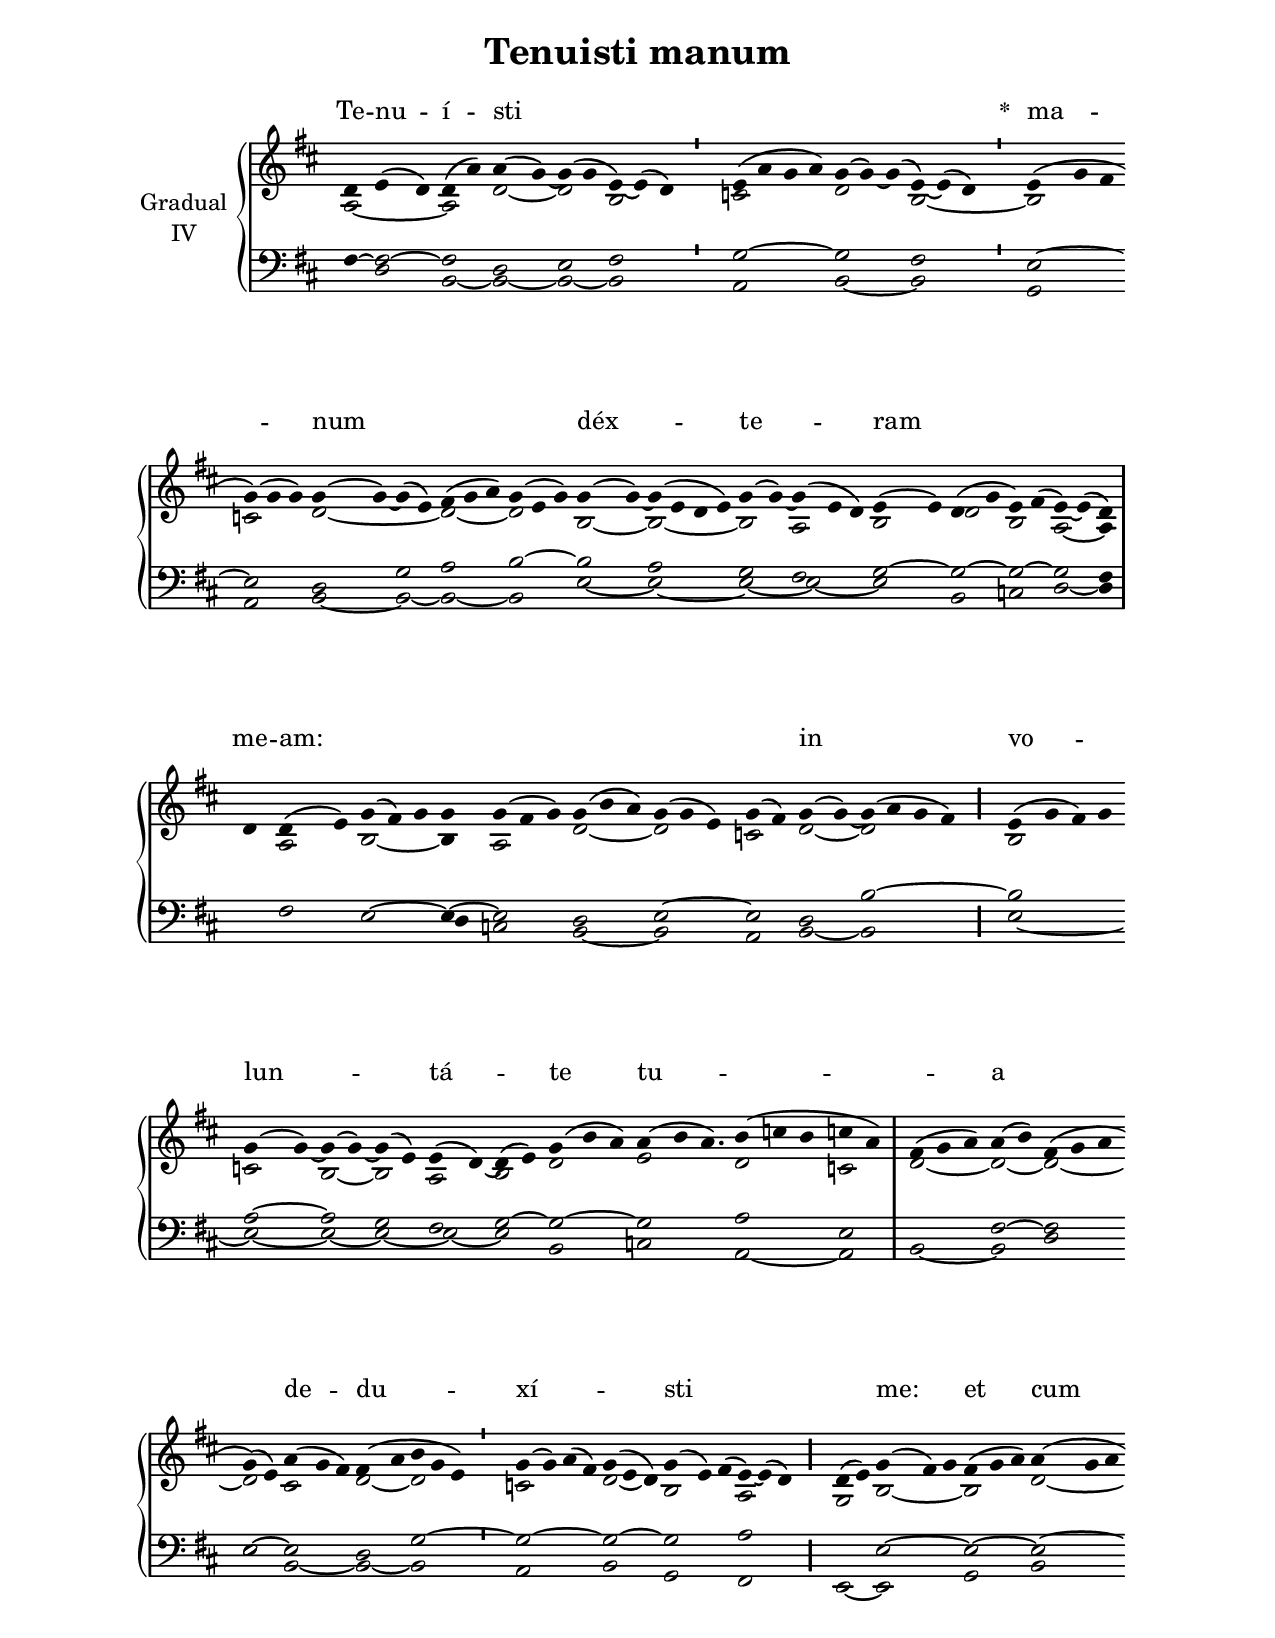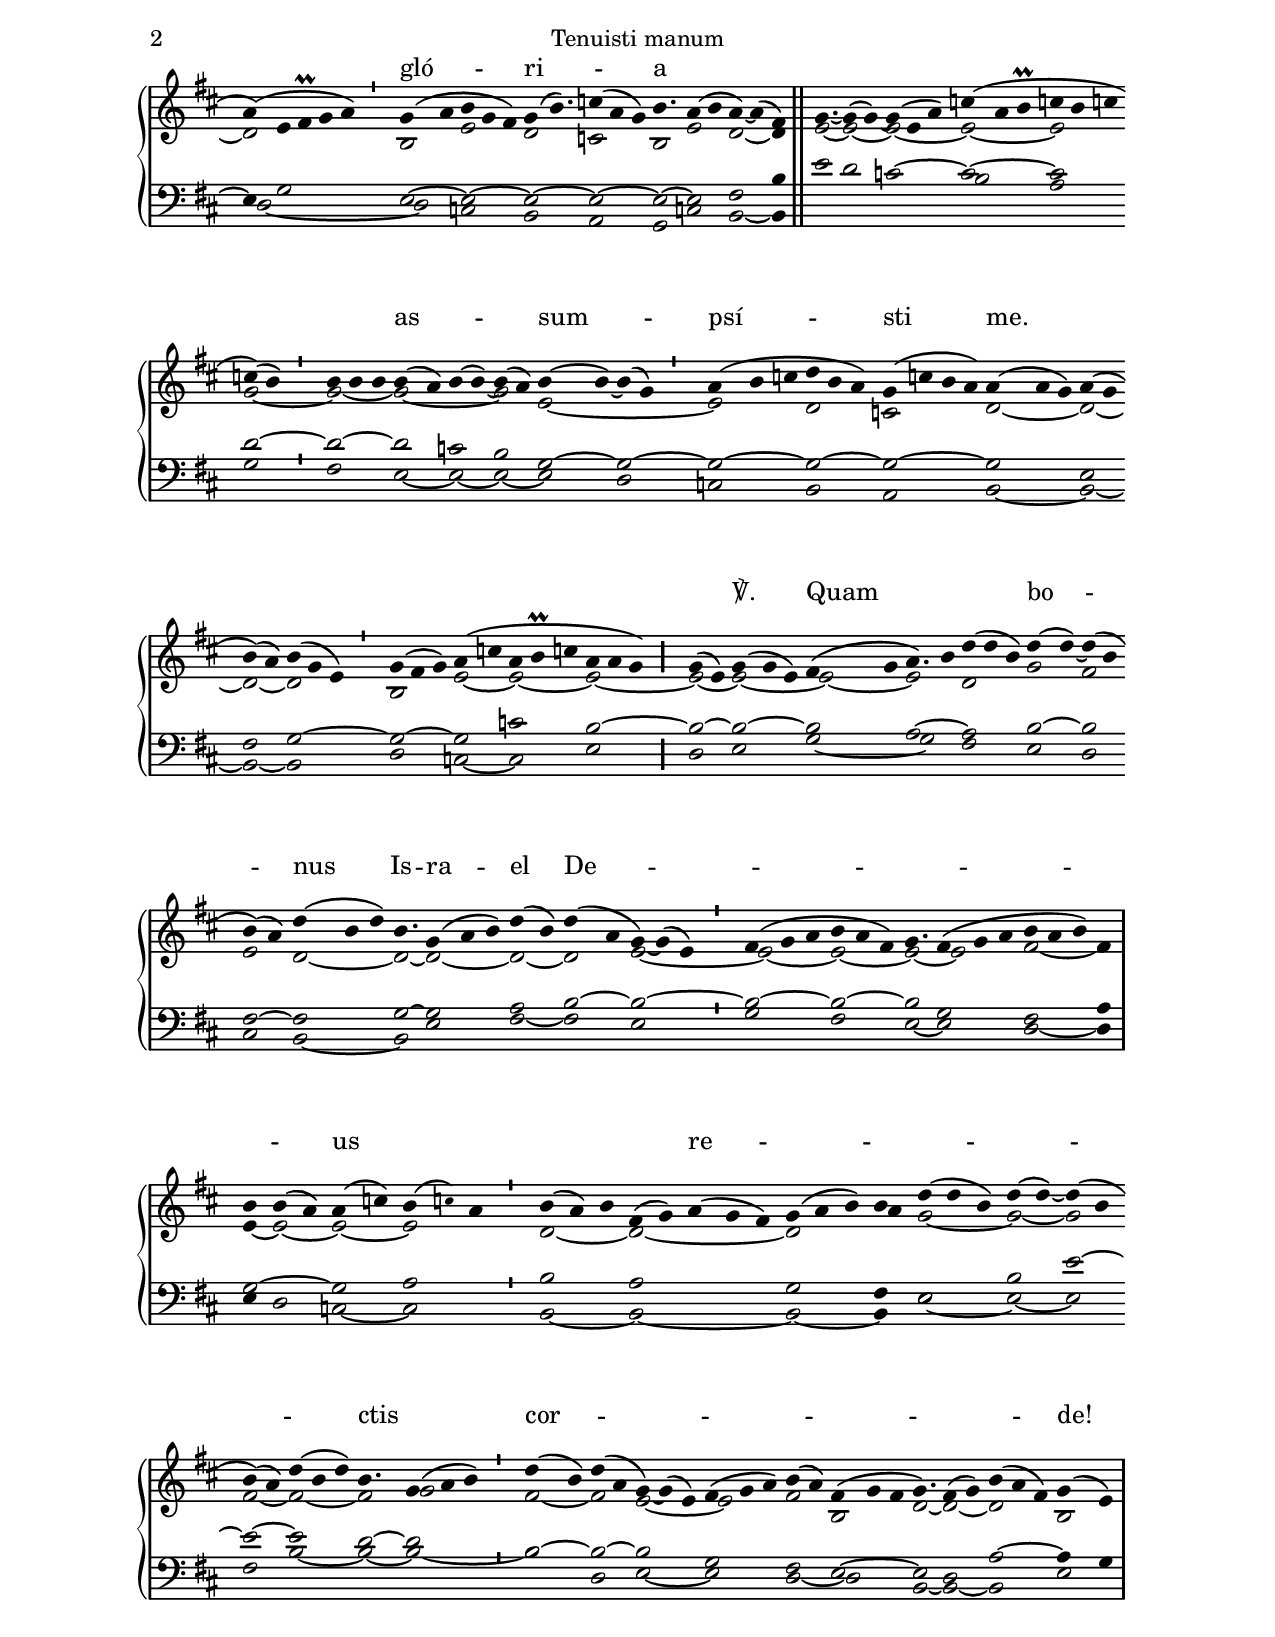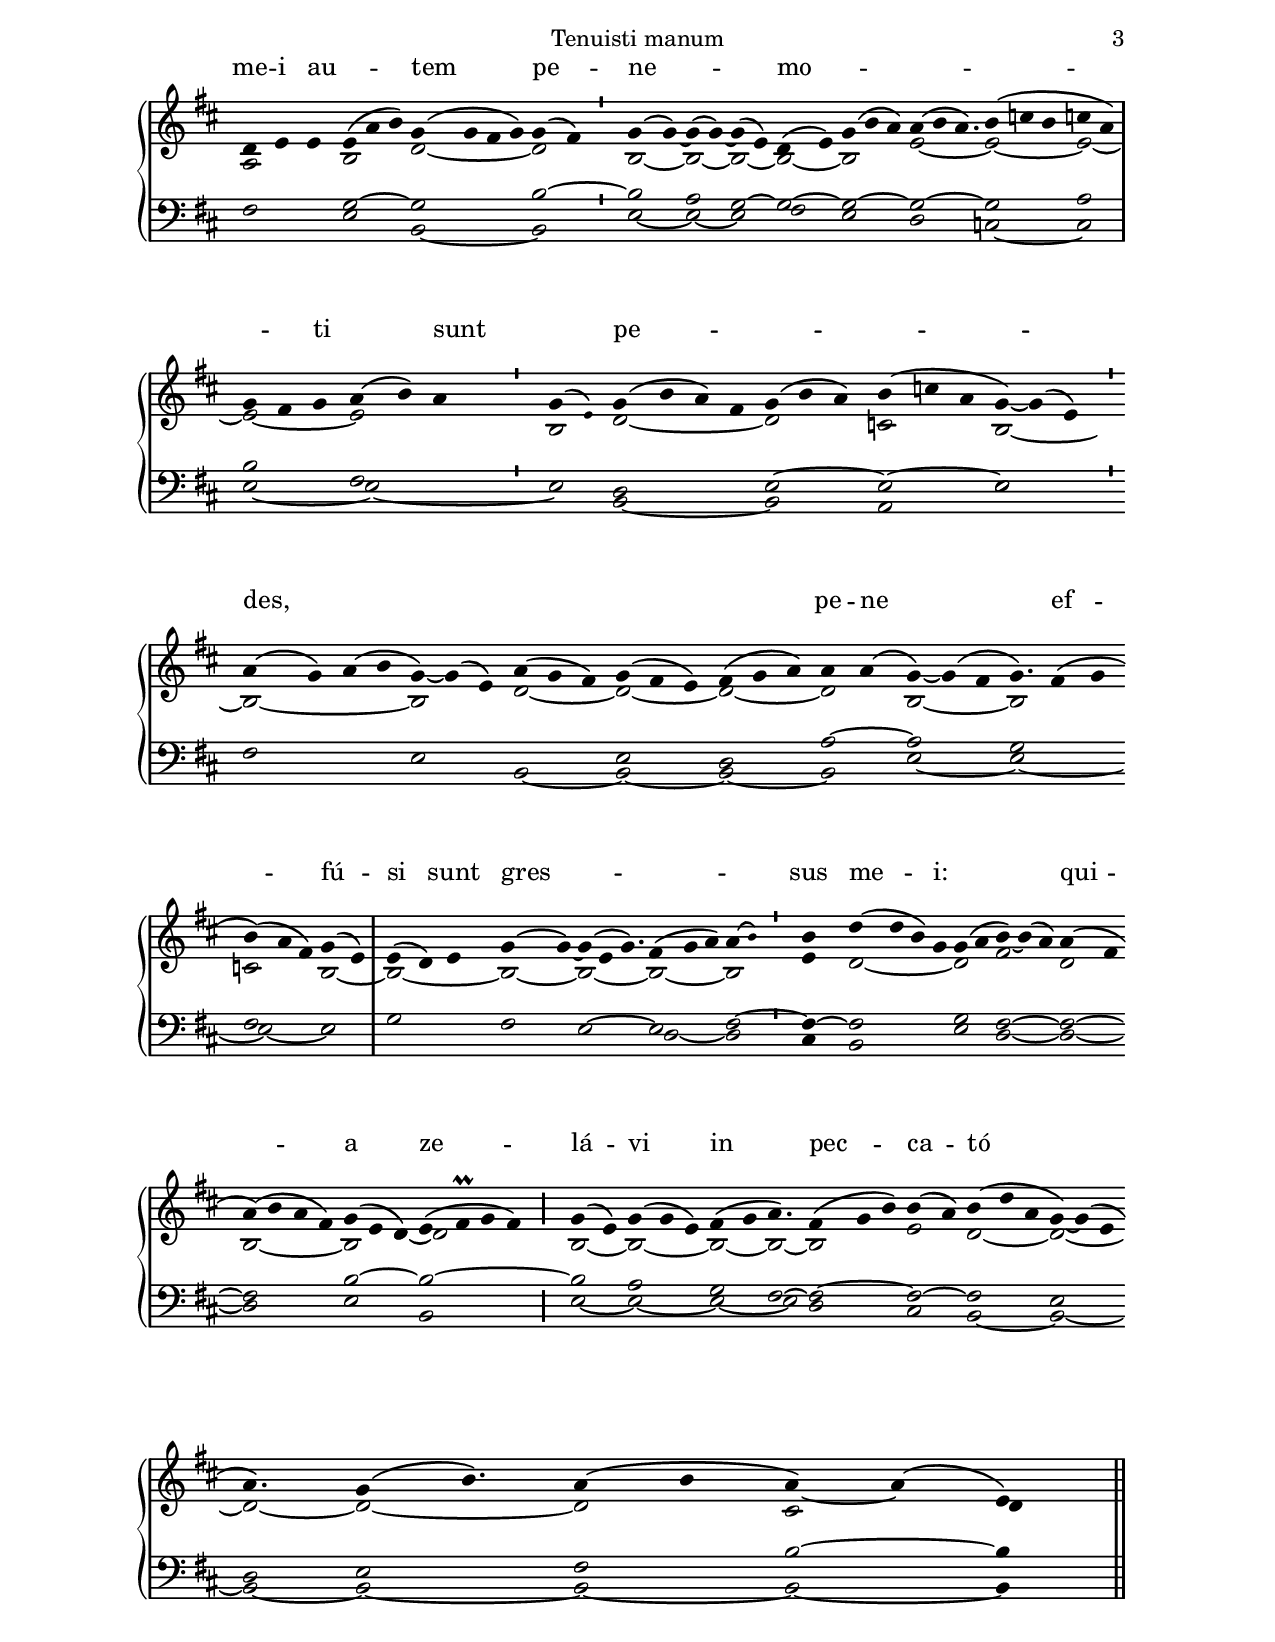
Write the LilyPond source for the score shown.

\version "2.18"
\include "gregorian.ly"
\include "noh2.ily"


%Page reference: page i.314
%(volume.page)

global = {
 \key e \dorian
 \cadenzaOn 
}

\header {
  title = \markup \center-column {"Tenuisti manum" \vspace #1 }
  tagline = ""
  composer = ""
}

\paper {
 #(include-special-characters)
  oddHeaderMarkup = \markup \fill-line {
    \line {}
    \center-column {
      \on-the-fly #first-page     " "
      \on-the-fly #not-first-page "Tenuisti manum"
    }
    \line { \on-the-fly #print-page-number-check-first \fromproperty #'page:page-number-string }
  }
  evenHeaderMarkup = \markup \fill-line {
    \line { \on-the-fly #print-page-number-check-first \fromproperty #'page:page-number-string }
    \center-column { "Tenuisti manum" }
    \line {}
  }
}

chantText = \lyricmode {
Te -- nu -- í -- sti _ _ 
\set stanza = " * " ma -- num _ _ déx -- te -- ram _ _ me -- am: _ _ _ _ _ _ _ 
in vo -- _ lun -- tá -- te tu -- _ _ a _ 
de -- du -- xí -- _ _ sti _ _ me: _ 
et cum gló -- ri -- _ a _ _ _ _ _ _ 
as -- _ sum -- psí -- sti me. _ _ _ _ _ ℣. 
Quam _ _ bo -- nus Is -- ra -- el De -- _ _ _ _ _ _ us _ _ _ _ _ 
re -- _ _ _ _ _ ctis _ cor -- _ _ _ _ _ _ de! 
me -- i au -- _ tem pe -- ne -- mo -- _ _ _ _ _ ti _ sunt _ pe -- _ _ _ des, _ _ _ _ 
pe -- ne ef -- fú -- si sunt gres -- _ _ sus me -- i: _ 
qui -- a ze -- lá -- vi in pec -- ca -- tó -- _ _ _ _ _ _ _ _ ri -- bus, _ _ _ _ 
pa -- _ _ _ cem pec -- _ ca -- tó -- _ rum _ _ _ 
\set stanza = " * " 
vi -- _ _ _ dens. _ _ _ _ _ }

chantMusic = {
\tieDown   d'4 e'4 ( d'4) d'4 ( a'4) a'4 ( g'4) ~ g'4 ( g'4 e'4) ~ e'4 ( d'4) \divisioMinima
 e'4 ( a'4 g'4 a'4) g'4 ( g'4) ~ g'4 ( e'4) ~ e'4 ( d'4) \divisioMinima
 e'4 ( g'4 fis'4 \forceBreak
) g'4 ( g'4 g'4) g'4 ( g'4) ~ g'4 ( e'4) fis'4 ( g'4 a'4) g'4 ( e'4 g'4) g'4 ( g'4) ~ g'4 ( e'4 d'4 e'4) g'4 ( g'4) ~ g'4 ( e'4 d'4) e'4 ( e'4) d'4 ( g'4 e'4) fis'4 ( e'4) ~ e'4 ( d'4) \divisioMaxima \forceBreak

 d'4 d'4 ( e'4) g'4 ( fis'4) g'4 g'4 g'4 ( fis'4 g'4) g'4 ( b'4 a'4) g'4 ( g'4 e'4) g'4 ( fis'4) g'4 ( g'4) ~ g'4 ( a'4 g'4 fis'4) \divisioMaior
 e'4 ( g'4 fis'4) g'4 \forceBreak
 g'4 ( g'4) ~ g'4 ( g'4) ~ g'4 ( e'4) e'4 ( d'4) ~ d'4 ( e'4) g'4 ( b'4 a'4)  a'4 ( b'4 a'4.) b'4 ( c''4 b'4 c''4 a'4) \divisioMaxima
 fis'4 ( g'4 a'4) a'4 ( b'4) fis'4 ( g'4 a'4 \forceBreak
) g'4 ( e'4) a'4 ( g'4 fis'4) fis'4 ( a'4 b'4 g'4 e'4) \divisioMinima
 g'4 ( g'4) a'4 ( fis'4) g'4 ( e'4 d'4) g'4 ( e'4) fis'4 ( e'4) ~ e'4 ( d'4) \divisioMaior
 d'4 ( e'4) g'4 ( fis'4) g'4 fis'4 ( g'4 a'4) a'4 ( g'4 a'4 \forceBreak
) a'4 ( e'4 fis'\prall g'4 a'4) \divisioMinima
  g'4 ( a'4 b'4 g'4 fis'4) g'4 ( b'4.) c''4 ( a'4 g'4) b'4. a'4 ( b'4 a'4) ~ a'4 ( fis'4) \finalis
 g'4. ~ g'4 ( g'4) ~ g'4 ( e'4 a'4)  c''4 ( a'4 b'\prall c''4 b'4 c''4 \forceBreak
) c''4 ( b'4) \divisioMinima
 b'4 b'4 b'4 b'4 ( a'4) b'4 ( b'4) ~ b'4 ( a'4) b'4 ( b'4) ~ b'4 ( g'4) \divisioMinima
  a'4 ( b'4 c''4 d''4 b'4 a'4) g'4 ( c''4 b'4 a'4) a'4 ( a'4 g'4) a'4 ( g'4 \forceBreak
) b'4 ( a'4) b'4 ( g'4 e'4) \divisioMinima
  g'4 ( fis'4 g'4) a'4 ( c''4 a'4 b'\prall c''4 a'4 a'4 g'4) \divisioMaior
 g'4 ( e'4) g'4 ( g'4 e'4) fis'4 ( g'4 a'4.) b'4 d''4 ( d''4 b'4) d''4 ( d''4) ~ d''4 ( b'4 \forceBreak
) b'4 ( a'4) d''4 ( b'4 d''4) b'4. g'4 ( a'4 b'4) d''4 ( b'4) d''4 ( a'4 g'4) ~ g'4 ( e'4) \divisioMinima
 fis'4 ( g'4 a'4 b'4 a'4 fis'4) g'4. fis'4 ( g'4 a'4 b'4 a'4 b'4) fis'4 \divisioMaxima \forceBreak

 b'4 b'4 ( a'4)  a'4 ( c''4) b'4 ( \once \tweak #'font-size #-4 c'' ) a'4 \divisioMinima
 b'4 ( a'4) b'4 fis'4 ( g'4) a'4 ( g'4 fis'4) g'4 ( a'4 b'4) b'4 d''4 ( d''4 b'4) d''4 ( d''4) ~ d''4 ( b'4 \forceBreak
) b'4 ( a'4) d''4 ( b'4 d''4) b'4. g'4 ( a'4 b'4) \divisioMinima
 d''4 ( b'4) d''4 ( a'4 g'4) ~ g'4 ( e'4) fis'4 ( g'4 a'4) b'4 ( a'4) fis'4 ( g'4 fis'4 g'4.) fis'4 ( g'4) b'4 ( a'4 fis'4) g'4 ( e'4) \divisioMaxima \forceBreak

 d'4 e'4 e'4 e'4 ( a'4 b'4) g'4 ( g'4 fis'4 g'4) g'4 ( fis'4) \divisioMinima
 g'4 ( g'4) ~ g'4 ( g'4) ~ g'4 ( e'4) d'4 ( e'4) g'4 ( b'4 a'4)  a'4 ( b'4 a'4.) b'4 ( c''4 b'4 c''4 a'4) \divisioMaxima \forceBreak

 g'4 fis'4 g'4 a'4 ( b'4) a'4 \divisioMinima
 g'4 ( \once \tweak #'font-size #-4 e' ) g'4 ( b'4 a'4) fis'4  g'4 ( b'4 a'4) b'4 ( c''4 a'4 g'4) ~ g'4 ( e'4) \divisioMinima \forceBreak

 a'4 ( g'4) a'4 ( b'4 g'4) ~ g'4 ( e'4) a'4 ( g'4 fis'4) g'4 ( fis'4 e'4) fis'4 ( g'4 a'4) a'4 a'4 ( g'4) ~ g'4 ( fis'4 g'4.) fis'4 ( g'4 \forceBreak
) b'4 ( a'4 fis'4) g'4 ( e'4) \divisioMaxima
 e'4 ( d'4) e'4 g'4 ( g'4) ~ g'4 ( e'4 g'4.) fis'4 ( g'4 a'4) a'4 ( \once \tweak #'font-size #-4 b' ) \divisioMinima
 b'4 d''4 ( d''4 b'4) g'4 g'4 ( a'4 b'4) ~ b'4 ( a'4) a'4 ( fis'4 \forceBreak
) a'4 ( b'4 a'4 fis'4) g'4 ( e'4 d'4) e'4 ( fis'\prall g'4 fis'4) \divisioMaior
 g'4 ( e'4) g'4 ( g'4 e'4) fis'4 ( g'4 a'4.) fis'4 ( g'4 b'4) b'4 ( a'4) b'4 ( d''4 a'4 g'4) ~ g'4 ( e'4 \forceBreak
) a'4. g'4 ( b'4.) a'4 ( b'4 a'4) ~ a'4 ( e'4) \finalis

}

altoMusic = {
a2*3/2 ~ a2 d'2 ~ d'2 b2*3/2 \divisioMinima
c'2*4/2 d'2*3/2 b2*3/2 ~ \divisioMinima
b2*3/2 c'2*3/2 d'2*4/2 ~ d'2*3/2 ~ d'2*3/2 b2 ~ b2*4/2 ~ b2 a2*3/2 b2 d'2 b2 a2 ~ a4 \divisioMaxima
r4 a2 b2*3/2 ~ b4 a2*3/2 d'2*3/2 ~ d'2*3/2 c'2 d'2 ~ d'2*4/2 \divisioMaior
b2*4/2 c'2 b2 ~ b2 a2 b2 d'2*3/2 e'2*7/4 d'2*3/2 c'2 \divisioMaxima
d'2*3/2 ~ d'2 ~ d'2*3/2 ~ d'2 cis'2*3/2 d'2 ~ d'2*3/2 \divisioMinima
c'2*4/2 d'2 ~ d'4 b2*3/2 a2*3/2 \divisioMaior
g2 b2*3/2 ~ b2*3/2 d'2*3/2 ~ d'2*5/2 b2 e'2*3/2 d'2*5/4 c'2*3/2 b2*3/4 e'2 d'2 ~ d'4 \finalis
e'2*3/4 ~ e'2 ~ e'2*3/2 ~ e'2*3/2 ~ e'2*3/2 g'2 ~ \divisioMinima
g'2*3/2 ~ g'2*4/2 ~ g'2 e'2*4/2 ~ e'2*3/2 d'2*3/2 c'2*4/2 d'2*3/2 ~ d'2 ~ d'2 ~ d'2*3/2 b2*3/2 e'2 ~ e'2*3/2 ~ e'2*3/2 ~ \divisioMaior
e'2 ~ e'2*3/2 ~ e'2 ~ e'2*5/4 d'2*3/2 g'2 fis'2 e'2 d'2*3/2 ~ d'2*3/4 ~ d'2*3/2 ~ d'2 ~ d'2 e'2*3/2 ~ \divisioMinima
e'2*3/2 ~ e'2*3/2 ~ e'2*3/4 ~ e'2*3/2 fis'2*3/2 ~ fis'4 \divisioMaxima
e'4 ~ e'2 ~ e'2 ~ e'2*3/2 \divisioMinima
d'2*3/2 ~ d'2*5/2 ~ d'2*3/2 a'4 g'2*3/2 ~ g'2 ~ g'2 fis'2 ~ fis'2*3/2 ~ fis'2*3/4 g'2*3/2 \divisioMinima
fis'2 ~ fis'2 e'2*3/2 ~ e'2*3/2 fis'2 b2*3/2 d'2*3/4 ~ d'2 ~ d'2*3/2 b2 \divisioMaxima
a2*3/2 b2*3/2 d'2*4/2 ~ d'2 \divisioMinima
b2 ~ b2 ~ b2 ~ b2 ~ b2*3/2 e'2*7/4 ~ e'2*3/2 ~ e'2 ~ \divisioMaxima
e'2*3/2 ~ e'2*3/2 \divisioMinima
b2 d'2*4/2 ~ d'2*3/2 c'2*3/2 b2*3/2 ~ \divisioMinima
b2*4/2 ~ b2*3/2 d'2*3/2 ~ d'2*3/2 ~ d'2*3/2 ~ d'2 b2*3/2 ~ b2*7/4 c'2*3/2 b2 ~ \divisioMaxima
b2*3/2 ~ b2 ~ b2*7/4 ~ b2*3/2 ~ b2 \divisioMinima
e'4 d'2*4/2 ~ d'2 fis'2*3/2 d'2 b2*4/2 ~ b2 d'4 ~ d'2*4/2 \divisioMaior
b2 ~ b2*3/2 ~ b2 ~ b2*3/4 ~ b2*3/2 e'2 d'2*3/2 ~ d'2*3/2 ~ d'2*3/4 ~ d'2*5/4 ~ d'2 cis'2 d'4 \finalis
}

tenorMusic = {
fis4 ~ fis2 ~ fis2 d2 e2 fis2*3/2 \divisioMinima
g2*4/2 ~ g2*3/2 fis2*3/2 \divisioMinima
e2*3/2 ~ e2*3/2 d2 g2 a2*3/2 b2*3/2 ~ b2 a2*4/2 g2 fis2*3/2 g2 ~ g2 ~ g2 ~ g2 fis4 \divisioMaxima
r4 fis2 e2*3/2 ~ e4 ~ e2*3/2 d2*3/2 e2*3/2 ~ e2 d2 b2*4/2 ~ \divisioMaior
b2*4/2 a2 ~ a2 g2 fis2 g2 ~ g2*3/2 ~ g2*7/4 a2*3/2 e2 \divisioMaxima
r2*3/2 fis2 ~ fis2*3/2 e2 ~ e2*3/2 d2 g2*3/2 ~ \divisioMinima
g2*4/2 ~ g2*3/2 ~ g2*3/2 a2*3/2 \divisioMaior
r2 e2*3/2 ~ e2*3/2 ~ e2*3/2 ~ e4 g2*4/2 e2 ~ e2*3/2 ~ e2*5/4 ~ e2*3/2 ~ e2*3/4 ~ e2 fis2 b4 \finalis
e'2*3/4 d'2 c'2*3/2 ~ c'2*3/2 ~ c'2*3/2 d'2 ~ \divisioMinima
d'2*3/2 ~ d'2 c'2 b2 g2 ~ g2 ~ g2*3/2 ~ g2*3/2 ~ g2*4/2 ~ g2*3/2 e2 fis2 g2*3/2 ~ g2*3/2 ~ g2 c'2*3/2 b2*3/2 ~ \divisioMaior
b2 ~ b2*3/2 ~ b2 a2*5/4 ~ a2*3/2 b2 ~ b2 fis2 ~ fis2*3/2 g2*3/4 ~ g2*3/2 a2 b2 ~ b2*3/2 ~ \divisioMinima
b2*3/2 ~ b2*3/2 ~ b2*3/4 g2*3/2 fis2*3/2 a4 \divisioMaxima
g2*3/2 ~ g2 a2*3/2 \divisioMinima
b2*3/2 a2*5/2 g2*3/2 fis4 e2*3/2 b2 e'2 ~ e'2 ~ e'2*3/2 d'2*3/4 ~ d'2*3/2 \divisioMinima
b2 ~ b2 ~ b2*3/2 g2*3/2 fis2 e2*3/2 ~ e2*3/4 d2 a2*3/2 ~ a4 g4 \divisioMaxima
r2*3/2 g2*3/2 ~ g2*4/2 b2 ~ \divisioMinima
b2 a2 g2 ~ g2 ~ g2*3/2 ~ g2*7/4 ~ g2*3/2 a2 \divisioMaxima
b2*3/2 fis2*3/2 \divisioMinima
r2 d2*4/2 e2*3/2 ~ e2*3/2 ~ e2*3/2 \divisioMinima
r2*10/2 e2*3/2 d2*3/2 a2 ~ a2*3/2 g2*7/4 fis2*3/2 e2 \divisioMaxima
g2*3/2 fis2 e2*7/4 ~ e2*3/2 fis2 ~ \divisioMinima
fis4 ~ fis2*4/2 g2 fis2*3/2 ~ fis2 ~ fis2*4/2 b2*3/2 ~ b2*4/2 ~ \divisioMaior
b2 a2*3/2 g2 fis2*3/4 ~ fis2*3/2 ~ fis2 ~ fis2*3/2 e2*3/2 d2*3/4 e2*5/4 fis2 b2 ~ b4 \finalis
}

bassMusic = {
r4 d2 b,2 ~ b,2 ~ b,2 ~ b,2*3/2 \divisioMinima
a,2*4/2 b,2*3/2 ~ b,2*3/2 \divisioMinima
g,2*3/2 a,2*3/2 b,2 ~ b,2 ~ b,2*3/2 ~ b,2*3/2 e2 ~ e2*4/2 ~ e2 ~ e2*3/2 ~ e2 b,2 c2 d2 ~ d4 \divisioMaxima
r2*6/2 d4 c2*3/2 b,2*3/2 ~ b,2*3/2 a,2 b,2 ~ b,2*4/2 \divisioMaior
e2*4/2 ~ e2 ~ e2 ~ e2 ~ e2 ~ e2 b,2*3/2 c2*7/4 a,2*3/2 ~ a,2 \divisioMaxima
b,2*3/2 ~ b,2 d2*3/2 e2 b,2*3/2 ~ b,2 ~ b,2*3/2 \divisioMinima
a,2*4/2 b,2*3/2 g,2*3/2 fis,2*3/2 \divisioMaior
e,2 ~ e,2*3/2 g,2*3/2 b,2*3/2 d2*5/2 ~ d2 c2*3/2 b,2*5/4 a,2*3/2 g,2*3/4 c2 b,2 ~ b,4 \finalis
r2*13/4 b2*3/2 a2*3/2 g2 \divisioMinima
fis2*3/2 e2 ~ e2 ~ e2 ~ e2 d2 c2*3/2 b,2*3/2 a,2*4/2 b,2*3/2 ~ b,2 ~ b,2 ~ b,2*3/2 d2*3/2 c2 ~ c2*3/2 e2*3/2 \divisioMaior
d2 e2*3/2 g2 ~ g2*5/4 fis2*3/2 e2 d2 cis2 b,2*3/2 ~ b,2*3/4 e2*3/2 fis2 ~ fis2 e2*3/2 \divisioMinima
g2*3/2 fis2*3/2 e2*3/4 ~ e2*3/2 d2*3/2 ~ d4 \divisioMaxima
e4 d2 c2 ~ c2*3/2 \divisioMinima
b,2*3/2 ~ b,2*5/2 ~ b,2*3/2 ~ b,4 e2*3/2 ~ e2 ~ e2 fis2 b2*3/2 ~ b2*3/4 ~ b2*3/2 ~ \divisioMinima
b2 d2 e2*3/2 ~ e2*3/2 d2 ~ d2*3/2 b,2*3/4 ~ b,2 ~ b,2*3/2 e2 \divisioMaxima
fis2*3/2 e2*3/2 b,2*4/2 ~ b,2 \divisioMinima
e2 ~ e2 ~ e2 fis2 e2*3/2 d2*7/4 c2*3/2 ~ c2 \divisioMaxima
e2*3/2 ~ e2*3/2 ~ \divisioMinima
e2 b,2*4/2 ~ b,2*3/2 a,2*3/2 e2*3/2 \divisioMinima
fis2*4/2 e2*3/2 b,2*3/2 ~ b,2*3/2 ~ b,2*3/2 ~ b,2 e2*3/2 ~ e2*7/4 ~ e2*3/2 ~ e2 \divisioMaxima
r2*17/4 d2*3/2 ~ d2 \divisioMinima
cis4 b,2*4/2 e2 d2*3/2 ~ d2 ~ d2*4/2 e2*3/2 b,2*4/2 \divisioMaior
e2 ~ e2*3/2 ~ e2 ~ e2*3/4 d2*3/2 cis2 b,2*3/2 ~ b,2*3/2 ~ b,2*3/4 ~ b,2*5/4 ~ b,2 ~ b,2 ~ b,4 \finalis
}

voiceLines = {
\voiceLineStyle


}

\score{
  <<
    \new GrandStaff <<
      \set GrandStaff.autoBeaming = ##f
      \set GrandStaff.instrumentName = \markup \center-column {
        "Gradual"
        "IV"
      }
      \new Staff = up <<
        \new Voice = "chant" {
          \voiceOne \global \chantMusic
        }
        \new Voice {
          \voiceTwo \global \altoMusic
        }
      >>

      \new Staff = down <<
        \clef bass
        \new Voice {
          \voiceOne \global \tenorMusic
        }
        \new Voice {
          \voiceTwo \global \bassMusic
        }
	\new Voice {
        \voiceThree \global \voiceLines
        }
      >>
    >>
    \new Lyrics \lyricsto chant {
      \chantText
    }
  >>
  \layout{
  }
  \midi{
    \tempo 4 = 125
  }
}
